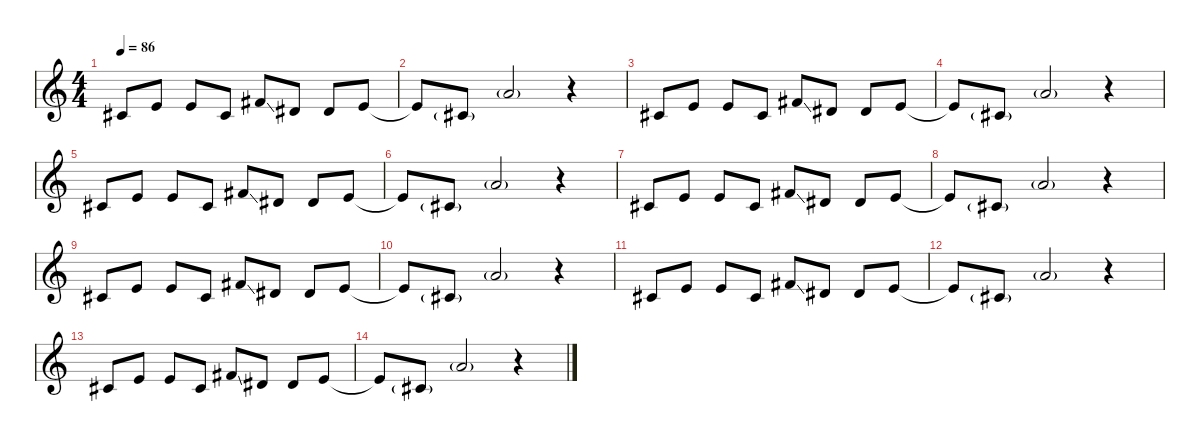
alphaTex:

\defaultSystemsLayout 4
\hideDynamics
\bracketExtendMode nobrackets
\singleTrackTrackNamePolicy hidden
\multiTrackTrackNamePolicy hidden
\firstSystemTrackNameMode fullname
\firstSystemTrackNameOrientation horizontal
\otherSystemsTrackNameOrientation horizontal
\track ("Voix 3" "led.synth.") {instrument lead3calliope}
\staff {score}
\tuning (E4 B3 G3 D3 A2 E2)
\ts (4 4)
\tempo 86
\clef g2
\ks c
6.3{acc #}.8{dy f beam Up} 9.3.8{beam Up} 9.3.8{beam Up} 6.3{acc #}.8{beam Up} 11.3{ss acc #}.8{beam Up} 8.3{acc #}.8{beam Up} 8.3{acc #}.8{beam Up} 9.3.8{beam Up} |
9.3{t}.8{beam Up} 6.3{g acc #}.8{beam Up} 5.1{g}.2{beam Up} r.4{beam Up} |
6.3{acc #}.8{beam Up} 9.3.8{beam Up} 9.3.8{beam Up} 6.3{acc #}.8{beam Up} 11.3{ss acc #}.8{beam Up} 8.3{acc #}.8{beam Up} 8.3{acc #}.8{beam Up} 9.3.8{beam Up} |
9.3{t}.8{beam Up} 6.3{g acc #}.8{beam Up} 5.1{g}.2{beam Up} r.4{beam Up} |
6.3{acc #}.8{beam Up} 9.3.8{beam Up} 9.3.8{beam Up} 6.3{acc #}.8{beam Up} 11.3{ss acc #}.8{beam Up} 8.3{acc #}.8{beam Up} 8.3{acc #}.8{beam Up} 9.3.8{beam Up} |
9.3{t}.8{beam Up} 6.3{g acc #}.8{beam Up} 5.1{g}.2{beam Up} r.4{beam Up} |
6.3{acc #}.8{beam Up} 9.3.8{beam Up} 9.3.8{beam Up} 6.3{acc #}.8{beam Up} 11.3{ss acc #}.8{beam Up} 8.3{acc #}.8{beam Up} 8.3{acc #}.8{beam Up} 9.3.8{beam Up} |
9.3{t}.8{beam Up} 6.3{g acc #}.8{beam Up} 5.1{g}.2{beam Up} r.4{beam Up} |
6.3{acc #}.8{beam Up} 9.3.8{beam Up} 9.3.8{beam Up} 6.3{acc #}.8{beam Up} 11.3{ss acc #}.8{beam Up} 8.3{acc #}.8{beam Up} 8.3{acc #}.8{beam Up} 9.3.8{beam Up} |
9.3{t}.8{beam Up} 6.3{g acc #}.8{beam Up} 5.1{g}.2{beam Up} r.4{beam Up} |
6.3{acc #}.8{beam Up} 9.3.8{beam Up} 9.3.8{beam Up} 6.3{acc #}.8{beam Up} 11.3{ss acc #}.8{beam Up} 8.3{acc #}.8{beam Up} 8.3{acc #}.8{beam Up} 9.3.8{beam Up} |
9.3{t}.8{beam Up} 6.3{g acc #}.8{beam Up} 5.1{g}.2{beam Up} r.4{beam Up} |
6.3{acc #}.8{beam Up} 9.3.8{beam Up} 9.3.8{beam Up} 6.3{acc #}.8{beam Up} 11.3{ss acc #}.8{beam Up} 8.3{acc #}.8{beam Up} 8.3{acc #}.8{beam Up} 9.3.8{beam Up} |
9.3{t}.8{beam Up} 6.3{g acc #}.8{beam Up} 5.1{g}.2{beam Up} r.4{beam Up}
